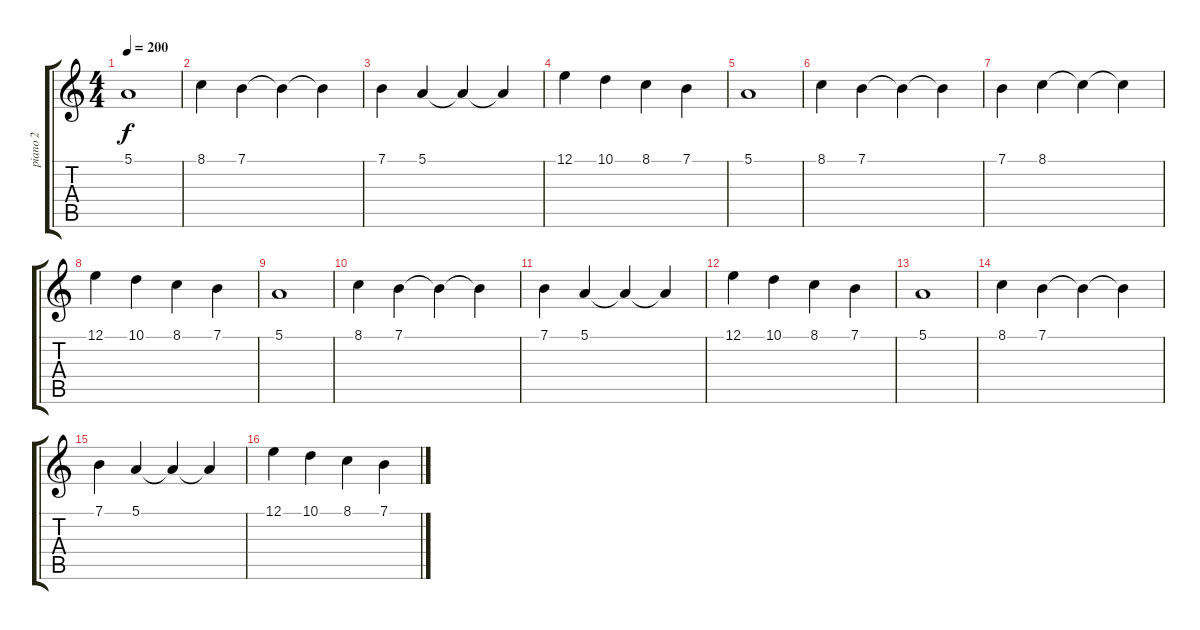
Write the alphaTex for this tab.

\track ("piano 2" "piano 2") {instrument acousticgrandpiano}
\staff {score tabs}
\tuning (E4 B3 G3 D3 A2 E2) {hide}
\ts (4 4)
\tempo 200
\clef g2
\ks c
5.1.1{dy f} |
8.1.4 7.1.4 7.1{t}.4 7.1{t}.4 |
7.1.4 5.1.4 5.1{t}.4 5.1{t}.4 |
12.1.4 10.1.4 8.1.4 7.1.4 |
5.1.1 |
8.1.4 7.1.4 7.1{t}.4 7.1{t}.4 |
7.1.4 8.1.4 8.1{t}.4 8.1{t}.4 |
12.1.4 10.1.4 8.1.4 7.1.4 |
5.1.1 |
8.1.4 7.1.4 7.1{t}.4 7.1{t}.4 |
7.1.4 5.1.4 5.1{t}.4 5.1{t}.4 |
12.1.4 10.1.4 8.1.4 7.1.4 |
5.1.1 |
8.1.4 7.1.4 7.1{t}.4 7.1{t}.4 |
7.1.4 5.1.4 5.1{t}.4 5.1{t}.4 |
12.1.4 10.1.4 8.1.4 7.1.4
